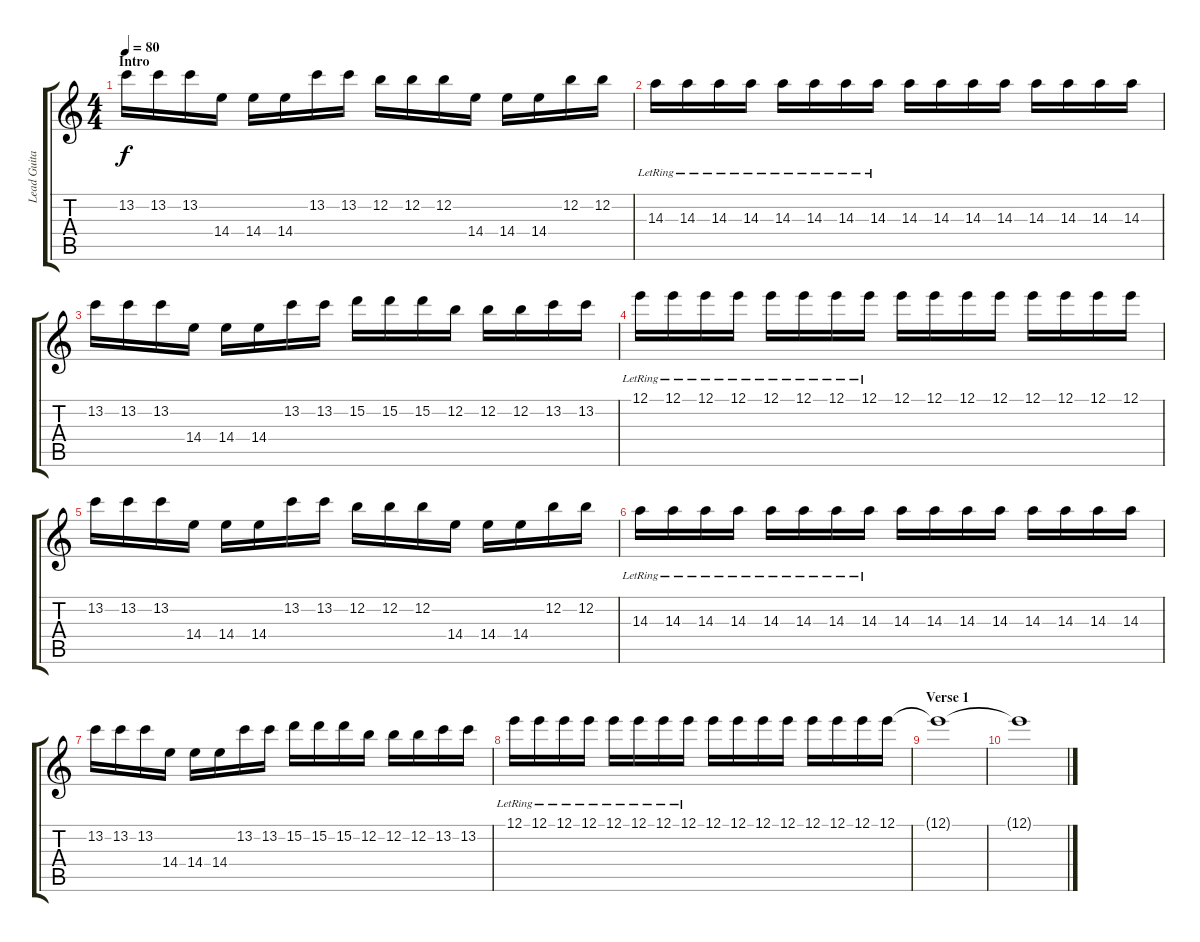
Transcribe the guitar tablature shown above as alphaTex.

\track ("Lead Guitar" "Lead Guita") {instrument distortionguitar}
\staff {score tabs}
\tuning (E4 B3 G3 D3 A2 E2) {hide}
\ts (4 4)
\section ("" "Intro")
\tempo 80
\clef g2
\ks c
13.2.16{dy f instrument distortionguitar} 13.2.16 13.2.16 14.4.16 14.4.16 14.4.16 13.2.16 13.2.16 12.2.16 12.2.16 12.2.16 14.4.16 14.4.16 14.4.16 12.2.16 12.2.16 |
14.3{lr}.16 14.3{lr}.16 14.3{lr}.16 14.3{lr}.16 14.3{lr}.16 14.3{lr}.16 14.3{lr}.16 14.3{lr}.16 14.3.16 14.3.16 14.3.16 14.3.16 14.3.16 14.3.16 14.3.16 14.3.16 |
13.2.16 13.2.16 13.2.16 14.4.16 14.4.16 14.4.16 13.2.16 13.2.16 15.2.16 15.2.16 15.2.16 12.2.16 12.2.16 12.2.16 13.2.16 13.2.16 |
12.1{lr}.16 12.1{lr}.16 12.1{lr}.16 12.1{lr}.16 12.1{lr}.16 12.1{lr}.16 12.1{lr}.16 12.1{lr}.16 12.1.16 12.1.16 12.1.16 12.1.16 12.1.16 12.1.16 12.1.16 12.1.16 |
13.2.16 13.2.16 13.2.16 14.4.16 14.4.16 14.4.16 13.2.16 13.2.16 12.2.16 12.2.16 12.2.16 14.4.16 14.4.16 14.4.16 12.2.16 12.2.16 |
14.3{lr}.16 14.3{lr}.16 14.3{lr}.16 14.3{lr}.16 14.3{lr}.16 14.3{lr}.16 14.3{lr}.16 14.3{lr}.16 14.3.16 14.3.16 14.3.16 14.3.16 14.3.16 14.3.16 14.3.16 14.3.16 |
13.2.16 13.2.16 13.2.16 14.4.16 14.4.16 14.4.16 13.2.16 13.2.16 15.2.16 15.2.16 15.2.16 12.2.16 12.2.16 12.2.16 13.2.16 13.2.16 |
12.1{lr}.16 12.1{lr}.16 12.1{lr}.16 12.1{lr}.16 12.1{lr}.16 12.1{lr}.16 12.1{lr}.16 12.1{lr}.16 12.1.16 12.1.16 12.1.16 12.1.16 12.1.16 12.1.16 12.1.16 12.1.16 |
\section ("" "Verse 1")
12.1{t}.1{volume 0} |
12.1{t}.1
